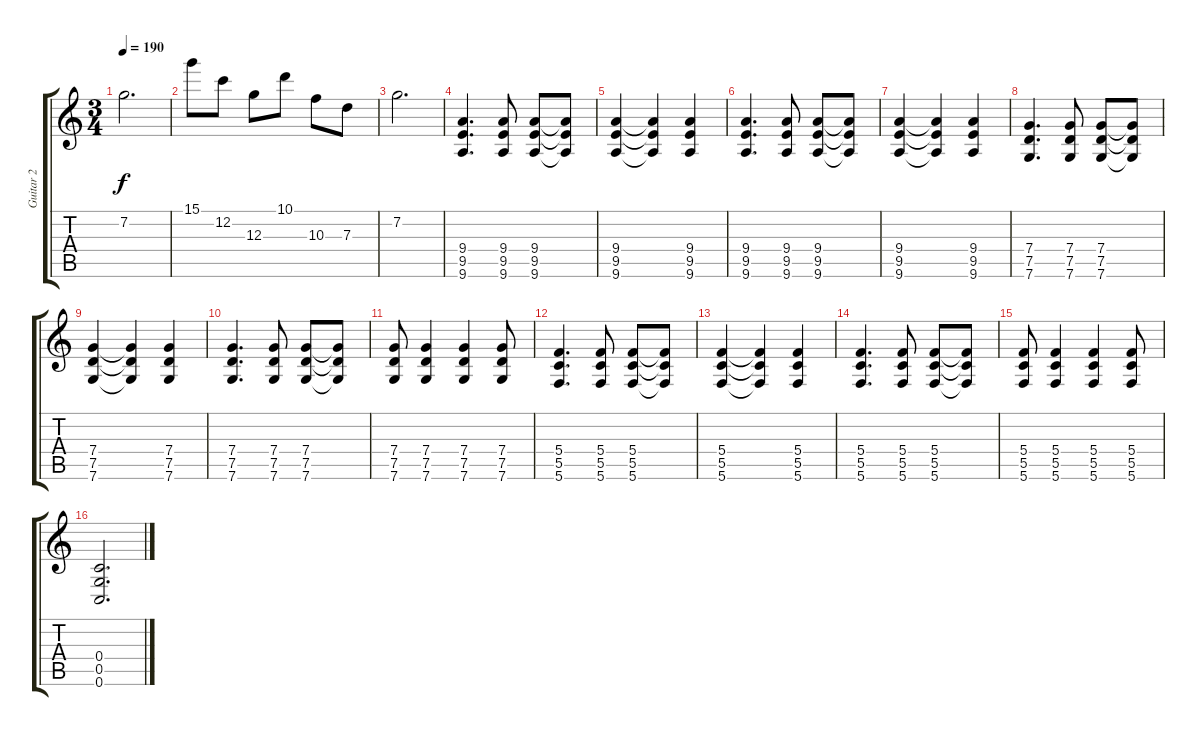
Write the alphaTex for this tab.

\track ("Guitar 2" "Guitar 2") {instrument overdrivenguitar}
\staff {score tabs}
\tuning (E4 C4 G3 C3 G2 C2) {hide}
\ts (3 4)
\tempo 190
\clef g2
\ks c
7.2.2{d dy f} |
15.1.8 12.2.8 12.3.8 10.1.8 10.3.8 7.3.8 |
7.2.2{d} |
(9.4 9.5 9.6).4{d instrument overdrivenguitar} (9.4 9.5 9.6).8 (9.4 9.5 9.6).8 (9.4{t} 9.5{t} 9.6{t}).8 |
(9.4 9.5 9.6).4 (9.4{t} 9.5{t} 9.6{t}).4 (9.4 9.5 9.6).4 |
(9.4 9.5 9.6).4{d} (9.4 9.5 9.6).8 (9.4 9.5 9.6).8 (9.4{t} 9.5{t} 9.6{t}).8 |
(9.4 9.5 9.6).4 (9.4{t} 9.5{t} 9.6{t}).4 (9.4 9.5 9.6).4 |
(7.4 7.5 7.6).4{d} (7.4 7.5 7.6).8 (7.4 7.5 7.6).8 (7.4{t} 7.5{t} 7.6{t}).8 |
(7.4 7.5 7.6).4 (7.4{t} 7.5{t} 7.6{t}).4 (7.4 7.5 7.6).4 |
(7.4 7.5 7.6).4{d} (7.4 7.5 7.6).8 (7.4 7.5 7.6).8 (7.4{t} 7.5{t} 7.6{t}).8 |
(7.4 7.5 7.6).8 (7.4 7.5 7.6).4 (7.4 7.5 7.6).4 (7.4 7.5 7.6).8 |
(5.4 5.5 5.6).4{d} (5.4 5.5 5.6).8 (5.4 5.5 5.6).8 (5.4{t} 5.5{t} 5.6{t}).8 |
(5.4 5.5 5.6).4 (5.4{t} 5.5{t} 5.6{t}).4 (5.4 5.5 5.6).4 |
(5.4 5.5 5.6).4{d} (5.4 5.5 5.6).8 (5.4 5.5 5.6).8 (5.4{t} 5.5{t} 5.6{t}).8 |
(5.4 5.5 5.6).8 (5.4 5.5 5.6).4 (5.4 5.5 5.6).4 (5.4 5.5 5.6).8 |
(0.4 0.5 0.6).2{d}
